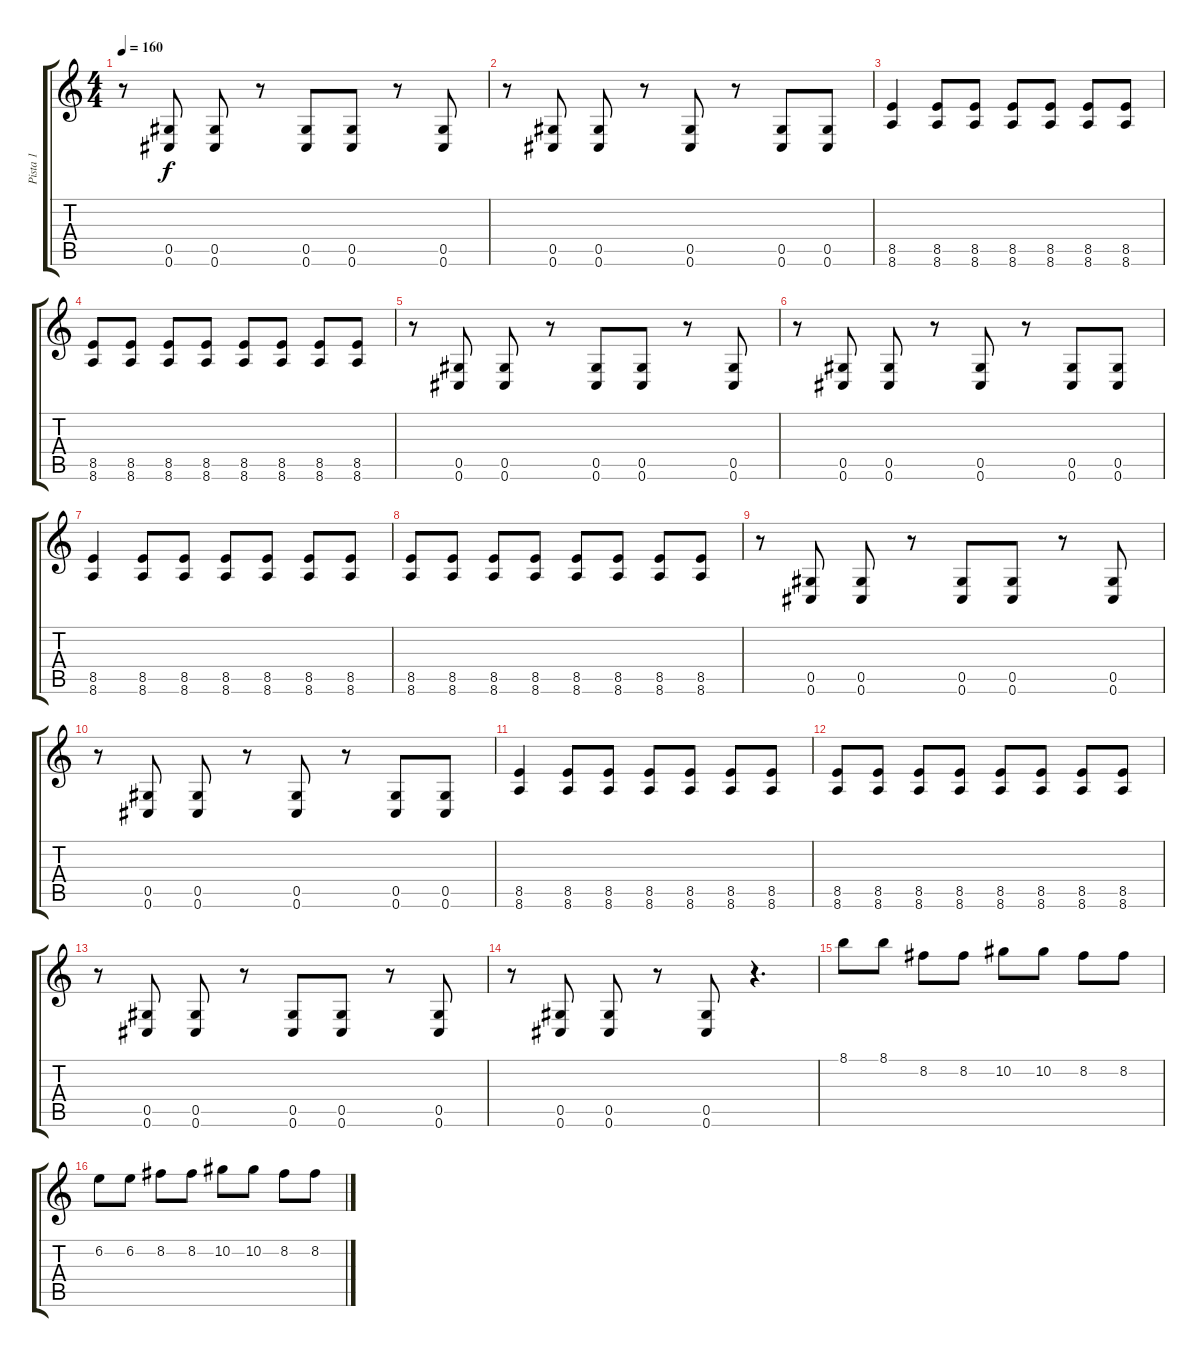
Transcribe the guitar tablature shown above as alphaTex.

\track ("Pista 1" "Pista 1") {instrument distortionguitar}
\staff {score tabs}
\tuning (Eb4 Bb3 Gb3 Db3 Ab2 Db2) {hide}
\ts (4 4)
\tempo 160
\clef g2
\ks c
r.8{dy f} (0.5 0.6).8 (0.5 0.6).8 r.8 (0.5 0.6).8 (0.5 0.6).8 r.8 (0.5 0.6).8 |
r.8 (0.5 0.6).8 (0.5 0.6).8 r.8 (0.5 0.6).8 r.8 (0.5 0.6).8 (0.5 0.6).8 |
(8.5 8.6).4 (8.5 8.6).8 (8.5 8.6).8 (8.5 8.6).8 (8.5 8.6).8 (8.5 8.6).8 (8.5 8.6).8 |
(8.5 8.6).8 (8.5 8.6).8 (8.5 8.6).8 (8.5 8.6).8 (8.5 8.6).8 (8.5 8.6).8 (8.5 8.6).8 (8.5 8.6).8 |
r.8 (0.5 0.6).8 (0.5 0.6).8 r.8 (0.5 0.6).8 (0.5 0.6).8 r.8 (0.5 0.6).8 |
r.8 (0.5 0.6).8 (0.5 0.6).8 r.8 (0.5 0.6).8 r.8 (0.5 0.6).8 (0.5 0.6).8 |
(8.5 8.6).4 (8.5 8.6).8 (8.5 8.6).8 (8.5 8.6).8 (8.5 8.6).8 (8.5 8.6).8 (8.5 8.6).8 |
(8.5 8.6).8 (8.5 8.6).8 (8.5 8.6).8 (8.5 8.6).8 (8.5 8.6).8 (8.5 8.6).8 (8.5 8.6).8 (8.5 8.6).8 |
r.8 (0.5 0.6).8 (0.5 0.6).8 r.8 (0.5 0.6).8 (0.5 0.6).8 r.8 (0.5 0.6).8 |
r.8 (0.5 0.6).8 (0.5 0.6).8 r.8 (0.5 0.6).8 r.8 (0.5 0.6).8 (0.5 0.6).8 |
(8.5 8.6).4 (8.5 8.6).8 (8.5 8.6).8 (8.5 8.6).8 (8.5 8.6).8 (8.5 8.6).8 (8.5 8.6).8 |
(8.5 8.6).8 (8.5 8.6).8 (8.5 8.6).8 (8.5 8.6).8 (8.5 8.6).8 (8.5 8.6).8 (8.5 8.6).8 (8.5 8.6).8 |
r.8 (0.5 0.6).8 (0.5 0.6).8 r.8 (0.5 0.6).8 (0.5 0.6).8 r.8 (0.5 0.6).8 |
r.8 (0.5 0.6).8 (0.5 0.6).8 r.8 (0.5 0.6).8 r.4{d} |
8.1.8 8.1.8 8.2.8 8.2.8 10.2.8 10.2.8 8.2.8 8.2.8 |
6.2.8 6.2.8 8.2.8 8.2.8 10.2.8 10.2.8 8.2.8 8.2.8
